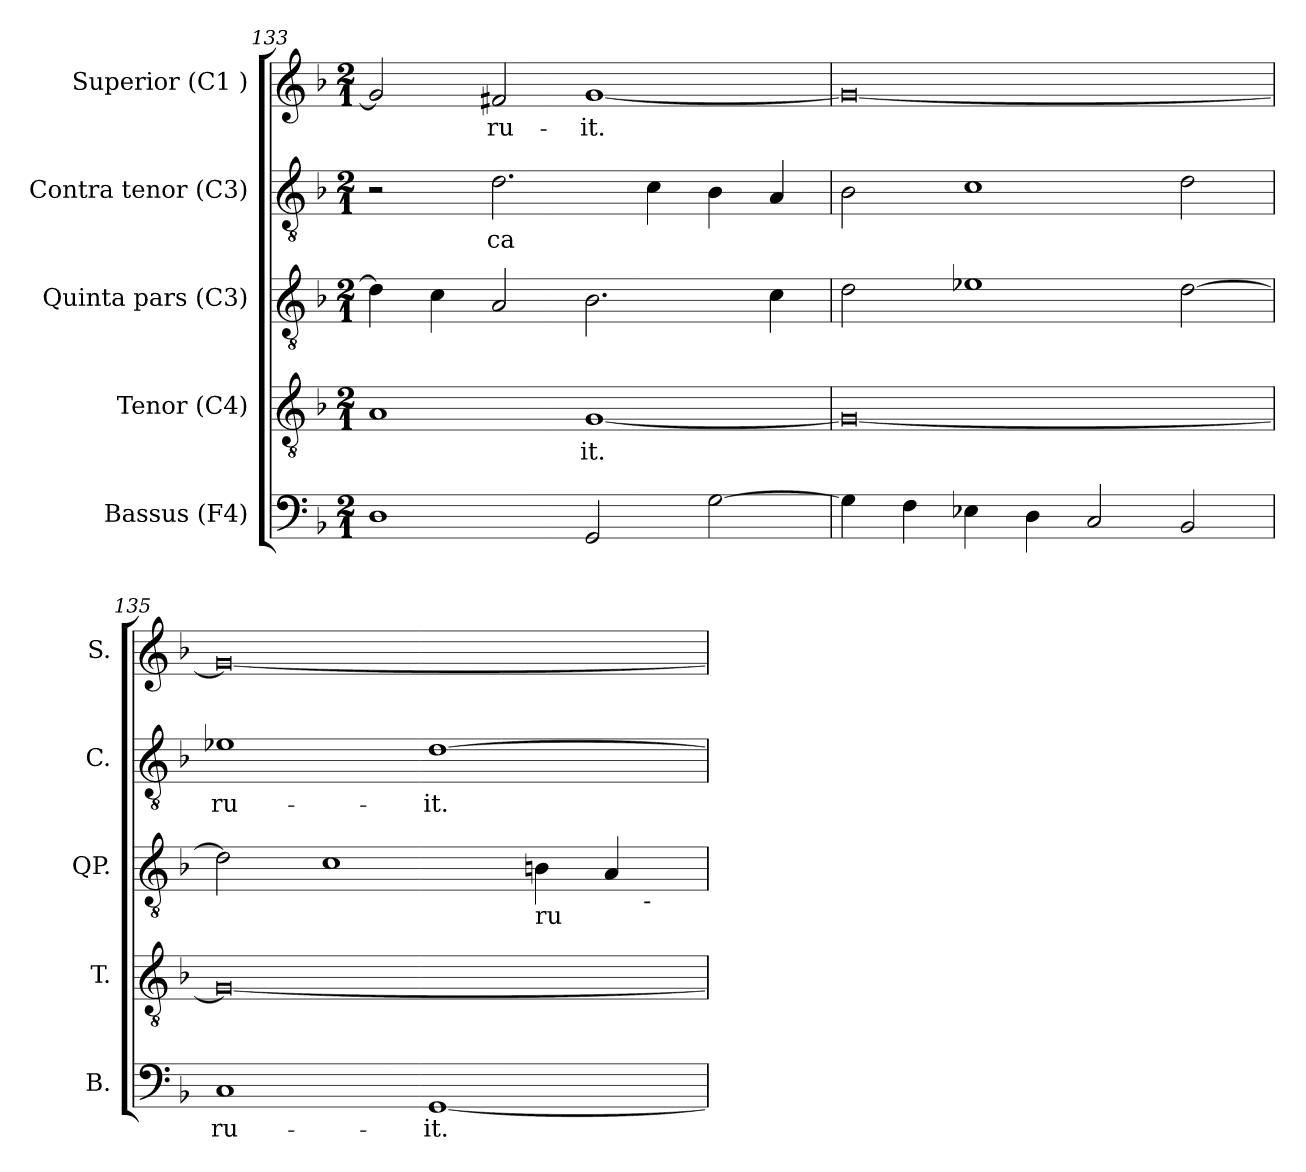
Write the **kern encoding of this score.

**kern	**text	**kern	**text	**kern	**text	**kern	**text	**kern	**text
*part5	*part5	*part4	*part4	*part3	*part3	*part2	*part2	*part1	*part1
*staff5	*staff5	*staff4	*staff4	*staff3	*staff3	*staff2	*staff2	*staff1	*staff1
*I"Bassus (F4)	*	*I"Tenor (C4)	*	*I"Quinta pars (C3)	*	*I"Contra tenor (C3)	*	*I"Superior (C1 )	*
*I'B.	*	*I'T.	*	*I'QP.	*	*I'C.	*	*I'S.	*
*clefF4	*	*clefGv2	*	*clefGv2	*	*clefGv2	*	*clefG2	*
*k[b-]	*	*k[b-]	*	*k[b-]	*	*k[b-]	*	*k[b-]	*
*F:	*	*F:	*	*F:	*	*F:	*	*F:	*
*M2/1	*	*M2/1	*	*M2/1	*	*M2/1	*	*M2/1	*
=133	=133	=133	=133	=133	=133	=133	=133	=133	=133
!	!LO:LY:b:cj	!	!LO:LY:b:rj	!	!LO:LY:b:cj	!	!	!	!LO:LY:b:rj
1D	--	1A	--	4d\]	--	2r	.	2g/]	--
!	!	!	!	!	!LO:LY:b:cj	!	!	!	!
.	.	.	.	4c\	--	.	.	.	.
!	!	!	!	!	!LO:LY:b:cj	!	!LO:LY:b:rj	!	!LO:LY:b:rj
.	.	.	.	2A/	--	2.d\	ca-	2f#/	-ru-
!	!LO:LY:b:cj	!	!LO:LY:b:rj	!	!LO:LY:b:cj	!	!	!	!LO:LY:b:rj
2GG/	--	[<1G	-it.	2.B-\	--	.	.	[<1g	-it.
!	!	!	!	!	!	!	!LO:LY:b:rj	!	!
.	.	.	.	.	.	4c\	--	.	.
!	!LO:LY:b:cj	!	!	!	!	!	!LO:LY:b:rj	!	!
[>2G\	--	.	.	.	.	4B-\	--	.	.
!	!	!	!	!	!LO:LY:b:cj	!	!LO:LY:b:rj	!	!
.	.	.	.	4c\	--	4A/	--	.	.
=134	=134	=134	=134	=134	=134	=134	=134	=134	=134
!	!LO:LY:b:cj	!	!LO:LY:b:rj	!	!LO:LY:b:cj	!	!LO:LY:b:rj	!	!LO:LY:b:rj
4G\]	--	0G_<	.	2d\	--	2B-\	--	0g_<	.
!	!LO:LY:b:cj	!	!	!	!	!	!	!	!
4F\	--	.	.	.	.	.	.	.	.
!	!LO:LY:b:cj	!	!	!	!LO:LY:b:cj	!	!LO:LY:b:rj	!	!
4E-\	--	.	.	1e-	--	1c	--	.	.
!	!LO:LY:b:cj	!	!	!	!	!	!	!	!
4D\	--	.	.	.	.	.	.	.	.
!	!LO:LY:b:cj	!	!	!	!	!	!	!	!
2C/	--	.	.	.	.	.	.	.	.
!	!LO:LY:b:cj	!	!	!	!LO:LY:b:cj	!	!LO:LY:b:rj	!	!
2BB-/	--	.	.	[>2d\	--	2d\	--	.	.
=135	=135	=135	=135	=135	=135	=135	=135	=135	=135
!	!LO:LY:b:cj	!	!LO:LY:b:rj	!	!LO:LY:b:cj	!	!LO:LY:b:rj	!	!LO:LY:b:rj
*	*	*	*	*^	*	*	*	*	*
1C	-ru-	0G_<	.	2d\]	1ryy	--	1e-	-ru-	0g_<	.
!	!	!	!	!	!	!LO:LY:b:cj	!	!	!	!
.	.	.	.	1c	.	--	.	.	.	.
!	!LO:LY:b:cj	!	!	!	!	!	!	!LO:LY:b:rj	!	!
[<1GG	-it.	.	.	.	2ryy	.	[>1d	-it.	.	.
!	!	!	!	!LO:TX:b:t=ru	!	!	!	!	!	!
!	!	!	!	!	!	!LO:LY:b:cj	!	!	!	!
.	.	.	.	4B\	4ryy	--	.	.	.	.
!	!	!	!	!	!	!LO:LY:b:cj	!	!	!	!
.	.	.	.	4A/	16.ryy	--	.	.	.	.
!	!	!	!	!	!LO:TX:b:t=-	!	!	!	!	!
.	.	.	.	.	8ryy	.	.	.	.	.
.	.	.	.	.	32ryy	.	.	.	.	.
*	*	*	*	*v	*v	*	*	*	*	*
=	=	=	=	=	=	=	=	=	=
*-	*-	*-	*-	*-	*-	*-	*-	*-	*-
